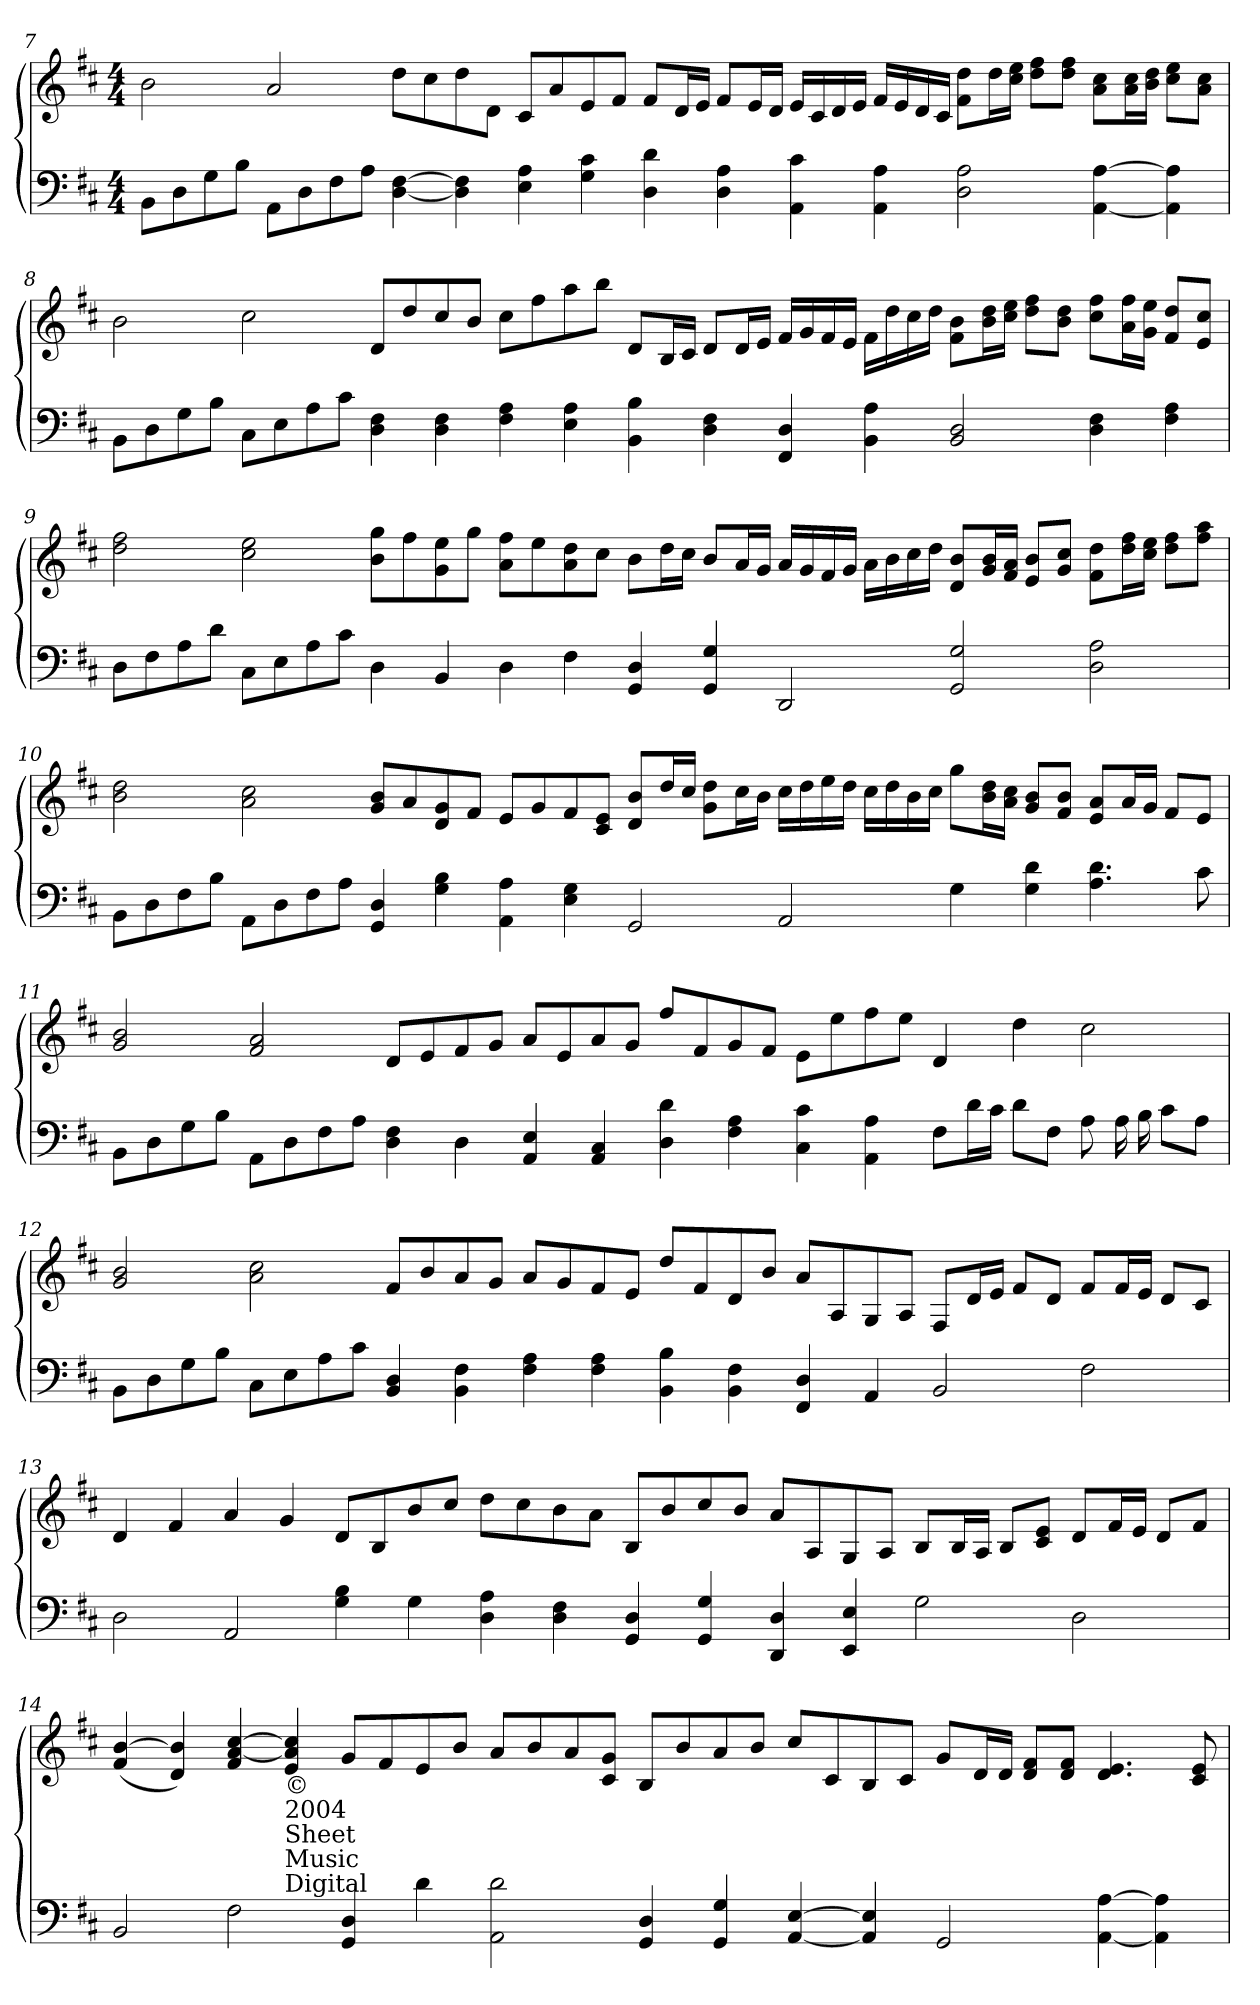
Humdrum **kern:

**kern	**kern
*part1	*part1
*staff2	*staff1
!!LO:LB:g=z
*clefF4	*clefG2
*k[f#c#]	*k[f#c#]
*D:	*D:
*M4/4	*M4/4
=7	=7
8BB\L	2b\
8D\	.
8G\	.
8B\J	.
8AA\L	2a/
8D\	.
8F#\	.
8A\J	.
[4D\ [4F#\	8dd\L
.	8cc#\
4F#]\ 4D]\	8dd\
.	8d\J
4A\ 4E\	8c#/L
.	8a/
4c#\ 4G\	8e/
.	8f#/J
4D\ 4d\	8f#/L
.	16d/L
.	16e/JJ
4D\ 4A\	8f#/L
.	16e/L
.	16d/JJ
4c#\ 4AA\	16e/LL
.	16c#/
.	16d/
.	16e/JJ
4AA\ 4A\	16f#/LL
.	16e/
.	16d/
.	16c#/JJ
2D\ 2A\	8f#\ 8dd\L
.	16dd\L
.	16ee\ 16cc#\JJ
.	8dd\ 8ff#\L
.	8ff#\ 8dd\J
[4AA\ [4A\	8cc#\ 8a\L
.	16a\ 16cc#\L
.	16b\ 16dd\JJ
4A]\ 4AA]\	8ee\ 8cc#\L
.	8a\ 8cc#\J
!!LO:LB:g=z
=8	=8
8BB\L	2b\
8D\	.
8G\	.
8B\J	.
8C#\L	2cc#\
8E\	.
8A\	.
8c#\J	.
4D\ 4F#\	8d/L
.	8dd/
4D\ 4F#\	8cc#/
.	8b/J
4A\ 4F#\	8cc#\L
.	8ff#\
4A\ 4E\	8aa\
.	8bb\J
4BB\ 4B\	8d/L
.	16B/L
.	16c#/JJ
4F#\ 4D\	8d/L
.	16d/L
.	16e/JJ
4D/ 4FF#/	16f#/LL
.	16g/
.	16f#/
.	16e/JJ
4BB\ 4A\	16f#\LL
.	16dd\
.	16cc#\
.	16dd\JJ
2BB/ 2D/	8f#\ 8b\L
.	16b\ 16dd\L
.	16cc#\ 16ee\JJ
.	8dd\ 8ff#\L
.	8dd\ 8b\J
4D\ 4F#\	8ff#\ 8cc#\L
.	16a\ 16ff#\L
.	16g\ 16ee\JJ
4A\ 4F#\	8dd/ 8f#/L
.	8e/ 8cc#/J
!!LO:LB:g=z
=9	=9
8D\L	2dd\ 2ff#\
8F#\	.
8A\	.
8d\J	.
8C#\L	2ee\ 2cc#\
8E\	.
8A\	.
8c#\J	.
4D\	8gg\ 8b\L
.	8ff#\
4BB/	8g\ 8ee\
.	8gg\J
4D\	8a\ 8ff#\L
.	8ee\
4F#\	8a\ 8dd\
.	8cc#\J
4GG/ 4D/	8b\L
.	16dd\L
.	16cc#\JJ
4GG/ 4G/	8b/L
.	16a/L
.	16g/JJ
2DD/	16a/LL
.	16g/
.	16f#/
.	16g/JJ
.	16a\LL
.	16b\
.	16cc#\
.	16dd\JJ
2G/ 2GG/	8b/ 8d/L
.	16g/ 16b/L
.	16a/ 16f#/JJ
.	8b/ 8e/L
.	8g/ 8cc#/J
2D\ 2A\	8dd\ 8f#\L
.	16dd\ 16ff#\L
.	16ee\ 16cc#\JJ
.	8dd\ 8ff#\L
.	8aa\ 8ff#\J
!!LO:LB:g=z
=10	=10
8BB\L	2b\ 2dd\
8D\	.
8F#\	.
8B\J	.
8AA\L	2cc#\ 2a\
8D\	.
8F#\	.
8A\J	.
4D/ 4GG/	8b/ 8g/L
.	8a/
4G\ 4B\	8g/ 8d/
.	8f#/J
4AA\ 4A\	8e/L
.	8g/
4E\ 4G\	8f#/
.	8e/ 8c#/J
2GG/	8b/ 8d/L
.	16dd/L
.	16cc#/JJ
.	8g\ 8dd\L
.	16cc#\L
.	16b\JJ
2AA/	16cc#\LL
.	16dd\
.	16ee\
.	16dd\JJ
.	16cc#\LL
.	16dd\
.	16b\
.	16cc#\JJ
4G\	8gg\L
.	16dd\ 16b\L
.	16a\ 16cc#\JJ
4G\ 4d\	8g/ 8b/L
.	8b/ 8f#/J
4.A\ 4.d\	8e/ 8a/L
.	16a/L
.	16g/JJ
.	8f#/L
8c#\	8e/J
!!LO:LB:g=z
=11	=11
8BB\L	2g/ 2b/
8D\	.
8G\	.
8B\J	.
8AA\L	2a/ 2f#/
8D\	.
8F#\	.
8A\J	.
4F#\ 4D\	8d/L
.	8e/
4D\	8f#/
.	8g/J
4AA/ 4E/	8a/L
.	8e/
4AA/ 4C#/	8a/
.	8g/J
4D\ 4d\	8ff#/L
.	8f#/
4A\ 4F#\	8g/
.	8f#/J
4c#\ 4C#\	8e\L
.	8ee\
4A\ 4AA\	8ff#\
.	8ee\J
8F#\L	4d/
16d\L	.
16c#\JJ	.
8d\L	4dd\
8F#\J	.
8A\	2cc#\
16A\	.
16B\	.
8c#\L	.
8A\J	.
!!LO:LB:g=z
=12	=12
8BB\L	2g/ 2b/
8D\	.
8G\	.
8B\J	.
8C#\L	2cc#\ 2a\
8E\	.
8A\	.
8c#\J	.
4BB/ 4D/	8f#/L
.	8b/
4F#\ 4BB\	8a/
.	8g/J
4A\ 4F#\	8a/L
.	8g/
4A\ 4F#\	8f#/
.	8e/J
4BB\ 4B\	8dd/L
.	8f#/
4F#\ 4BB\	8d/
.	8b/J
4D/ 4FF#/	8a/L
.	8A/
4AA/	8G/
.	8A/J
2BB/	8F#/L
.	16d/L
.	16e/JJ
.	8f#/L
.	8d/J
2F#\	8f#/L
.	16f#/L
.	16e/JJ
.	8d/L
.	8c#/J
!!LO:LB:g=z
=13	=13
2D\	4d/
.	4f#/
2AA/	4a/
.	4g/
4B\ 4G\	8d/L
.	8B/
4G\	8b/
.	8cc#/J
4D\ 4A\	8dd\L
.	8cc#\
4D\ 4F#\	8b\
.	8a\J
4GG/ 4D/	8B/L
.	8b/
4GG/ 4G/	8cc#/
.	8b/J
4D/ 4DD/	8a/L
.	8A/
4E/ 4EE/	8G/
.	8A/J
2G\	8B/L
.	16B/L
.	16A/JJ
.	8B/L
.	8c#/ 8e/J
2D\	8d/L
.	16f#/L
.	16e/JJ
.	8d/L
.	8f#/J
!!LO:LB:g=z
=14	=14
2BB/	(>4f#/ [4b/
.	4d/ 4b]/)
2F#\	4f#/ [4cc#/ [4a/
!	!LO:TX:b:t=©
!	!LO:TX:b:t=2004
!	!LO:TX:b:t=Sheet
!	!LO:TX:b:t=Music
!	!LO:TX:b:t=Digital
.	4e/ 4a]/ 4cc#]/
4GG/ 4D/	8g/L
.	8f#/
4d\	8e/
.	8b/J
2d\ 2AA\	8a/L
.	8b/
.	8a/
.	8g/ 8c#/J
4GG/ 4D/	8B/L
.	8b/
4G/ 4GG/	8a/
.	8b/J
[4E/ [4AA/	8cc#/L
.	8c#/
4E]/ 4AA]/	8B/
.	8c#/J
2GG/	8g/L
.	16d/L
.	16d/JJ
.	8d/ 8f#/L
.	8f#/ 8d/J
[4AA\ [4A\	4.d/ 4.e/
4A]\ 4AA]\	.
.	8e/ 8c#/
=	=
*-	*-
